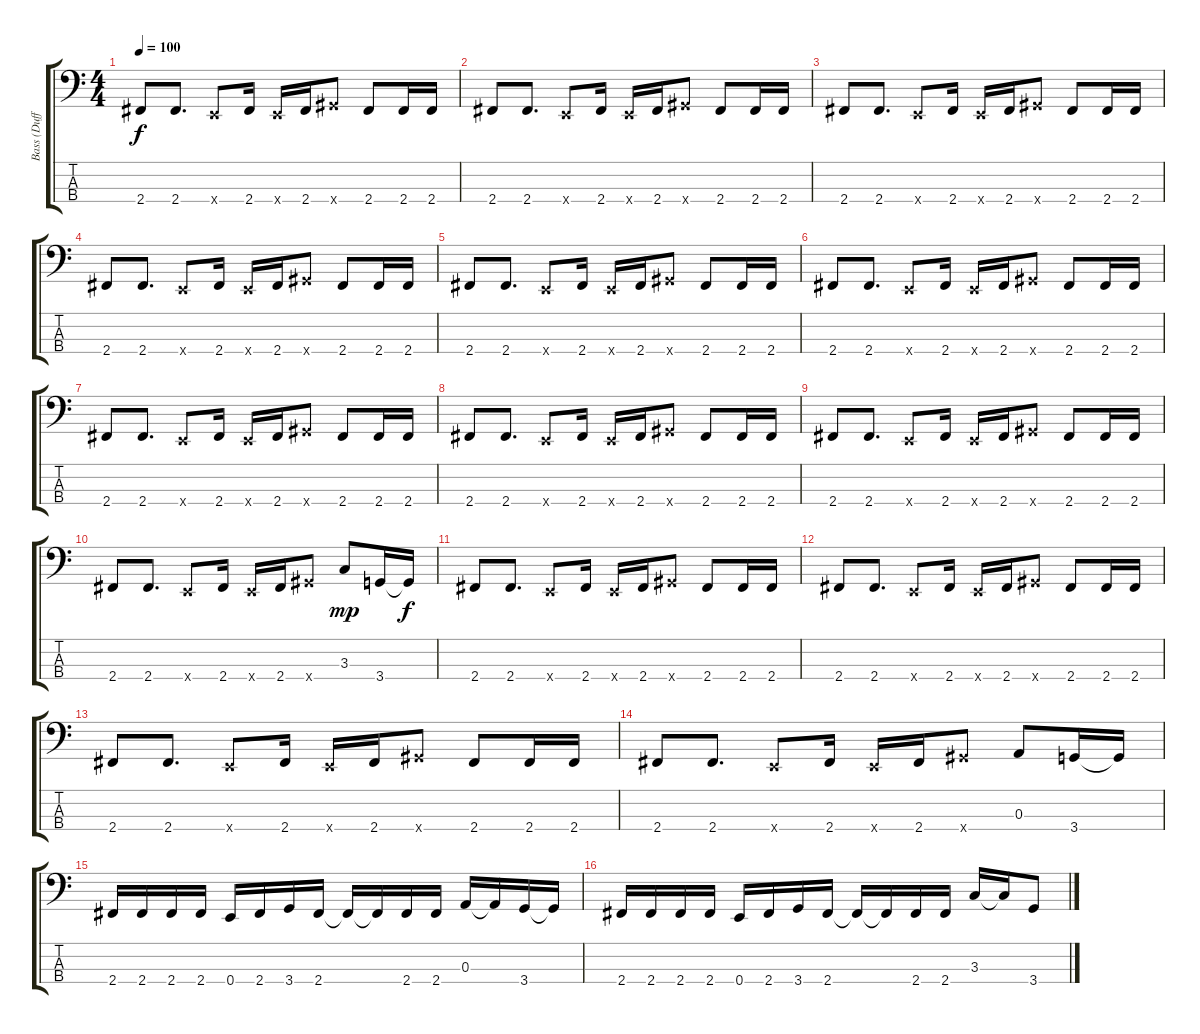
\track ("Bass (Duff McKagan)" "Bass (Duff") {instrument electricbasspick}
\staff {score tabs}
\tuning (G2 D2 A1 E1) {hide}
\ts (4 4)
\tempo 100
\clef f4
\ks c
2.4.8{dy f} 2.4.8{d} 0.4{x}.8 2.4.16 0.4{x}.16 2.4.16 4.4{x}.8 2.4.8 2.4.16 2.4.16 |
2.4.8 2.4.8{d} 0.4{x}.8 2.4.16 0.4{x}.16 2.4.16 4.4{x}.8 2.4.8 2.4.16 2.4.16 |
2.4.8 2.4.8{d} 0.4{x}.8 2.4.16 0.4{x}.16 2.4.16 4.4{x}.8 2.4.8 2.4.16 2.4.16 |
2.4.8 2.4.8{d} 0.4{x}.8 2.4.16 0.4{x}.16 2.4.16 4.4{x}.8 2.4.8 2.4.16 2.4.16 |
2.4.8 2.4.8{d} 0.4{x}.8 2.4.16 0.4{x}.16 2.4.16 4.4{x}.8 2.4.8 2.4.16 2.4.16 |
2.4.8 2.4.8{d} 0.4{x}.8 2.4.16 0.4{x}.16 2.4.16 4.4{x}.8 2.4.8 2.4.16 2.4.16 |
2.4.8 2.4.8{d} 0.4{x}.8 2.4.16 0.4{x}.16 2.4.16 4.4{x}.8 2.4.8 2.4.16 2.4.16 |
2.4.8 2.4.8{d} 0.4{x}.8 2.4.16 0.4{x}.16 2.4.16 4.4{x}.8 2.4.8 2.4.16 2.4.16 |
2.4.8 2.4.8{d} 0.4{x}.8 2.4.16 0.4{x}.16 2.4.16 4.4{x}.8 2.4.8 2.4.16 2.4.16 |
2.4.8 2.4.8{d} 0.4{x}.8 2.4.16 0.4{x}.16 2.4.16 4.4{x}.8 3.3.8{dy mp} 3.4.16 3.4{t}.16{dy f} |
2.4.8 2.4.8{d} 0.4{x}.8 2.4.16 0.4{x}.16 2.4.16 4.4{x}.8 2.4.8 2.4.16 2.4.16 |
2.4.8 2.4.8{d} 0.4{x}.8 2.4.16 0.4{x}.16 2.4.16 4.4{x}.8 2.4.8 2.4.16 2.4.16 |
2.4.8 2.4.8{d} 0.4{x}.8 2.4.16 0.4{x}.16 2.4.16 4.4{x}.8 2.4.8 2.4.16 2.4.16 |
2.4.8 2.4.8{d} 0.4{x}.8 2.4.16 0.4{x}.16 2.4.16 4.4{x}.8 0.3.8 3.4.16 3.4{t}.16 |
2.4.16{volume 15} 2.4.16 2.4.16 2.4.16 0.4.16 2.4.16 3.4.16 2.4.16 2.4{t}.16 2.4{t}.16 2.4.16 2.4.16 0.3.16 0.3{t}.16 3.4.16 3.4{t}.16 |
2.4.16 2.4.16 2.4.16 2.4.16 0.4.16 2.4.16 3.4.16 2.4.16 2.4{t}.16 2.4{t}.16 2.4.16 2.4.16 3.3.16 3.3{t}.16 3.4.8
